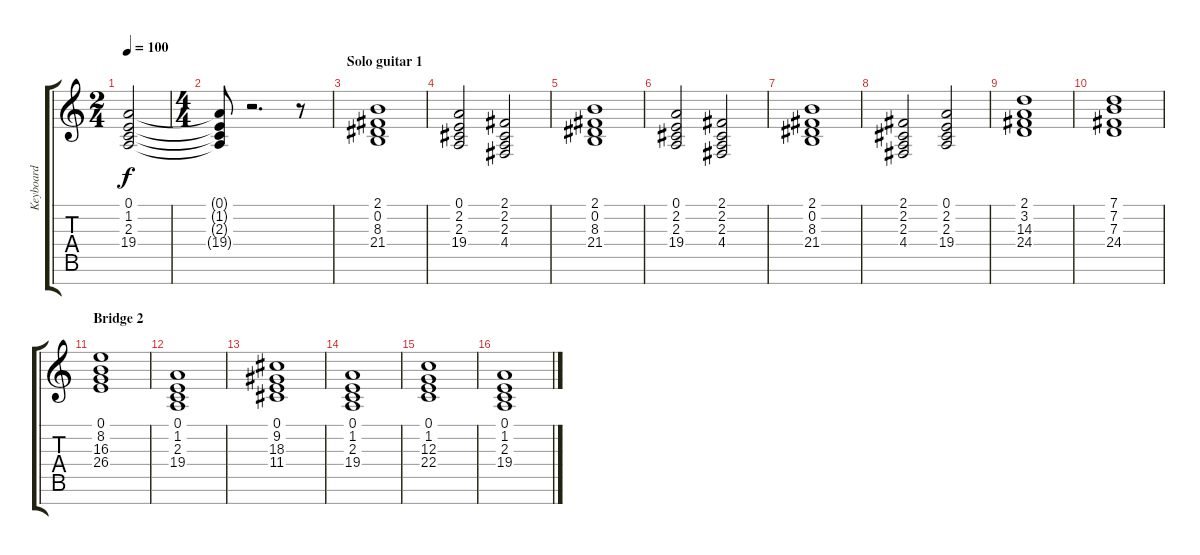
\track ("Keyboard" "Keyboard") {instrument rockorgan}
\staff {score tabs}
\tuning (E4 B3 G3 D3 A2 E2 B1) {hide}
\ts (2 4)
\tempo 100
\clef g2
\ks c
(0.1{t} 1.2{t} 2.3{t} 19.4{t}).2{dy f} |
\ts (4 4)
(0.1{t} 1.2{t} 2.3{t} 19.4{t}).8 r.2{d} r.8 |
\section ("" "Solo guitar 1")
(2.1 0.2 8.3 21.4).1{volume 5 instrument synthstrings1} |
(0.1 2.2 2.3 19.4).2 (2.1 2.2 2.3 4.4).2 |
(2.1 0.2 8.3 21.4).1 |
(0.1 2.2 2.3 19.4).2 (2.1 2.2 2.3 4.4).2 |
(2.1 0.2 8.3 21.4).1 |
(2.1 2.2 2.3 4.4).2 (0.1 2.2 2.3 19.4).2 |
(2.1 3.2 14.3 24.4).1{volume 7 instrument synthstrings1} |
(7.1 7.2 7.3 24.4).1 |
\section ("" "Bridge 2")
(0.1 8.2 16.3 26.4).1 |
(0.1 1.2 2.3 19.4).1 |
(0.1 9.2 18.3 11.4).1 |
(0.1 1.2 2.3 19.4).1 |
(0.1 1.2 12.3 22.4).1 |
(0.1 1.2 2.3 19.4).1
